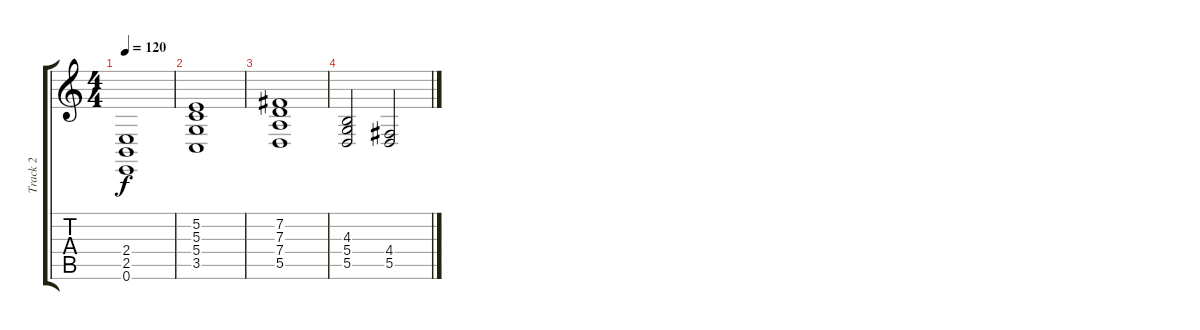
\track ("Track 2" "Track 2") {instrument synthstrings1}
\staff {score tabs}
\tuning (E4 B3 G3 D3 A2 E2) {hide}
\ts (4 4)
\tempo 120
\clef g2
\ks c
(2.4 2.5 0.6).1{dy f} |
(5.2 5.3 5.4 3.5).1 |
(7.2 7.3 7.4 5.5).1 |
(4.3 5.4 5.5).2 (4.4 5.5).2
